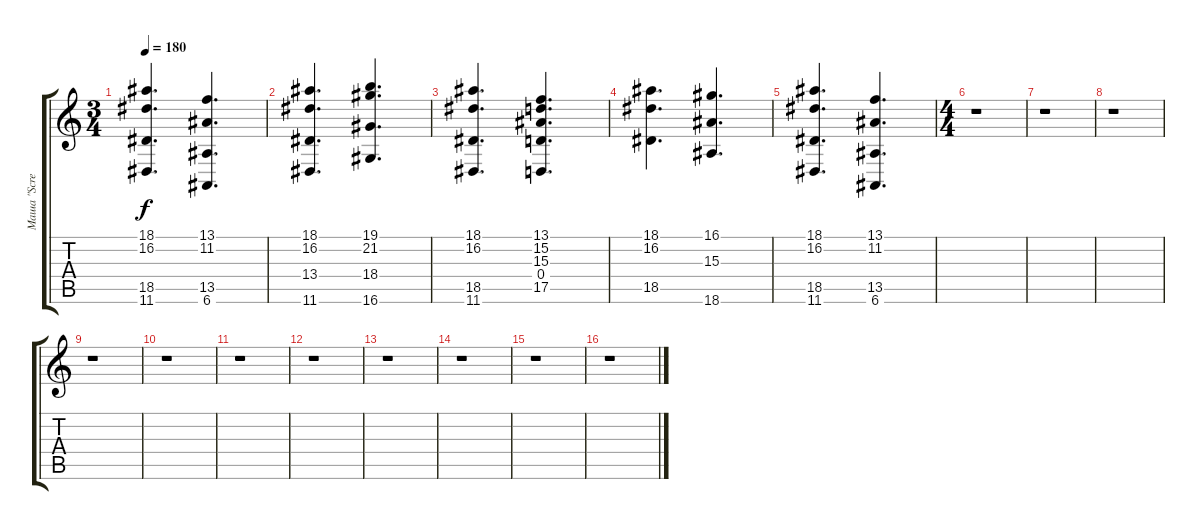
\track ("Маша \"Scream\"" "Маша \"Scre") {instrument stringensemble1}
\staff {score tabs}
\tuning (E4 B3 G3 D3 A2 E2) {hide}
\ts (3 4)
\tempo 180
\clef g2
\ks c
(18.1 16.2 18.5 11.6).4{d dy f} (13.1 11.2 13.5 6.6).4{d} |
(18.1 16.2 13.4 11.6).4{d} (19.1 21.2 18.4 16.6).4{d} |
(18.1 16.2 18.5 11.6).4{d} (13.1 15.2 15.3 0.4 17.5).4{d} |
(18.1 16.2 18.5).4{d} (16.1 15.3 18.6).4{d} |
(18.1 16.2 18.5 11.6).4{d} (13.1 11.2 13.5 6.6).4{d} |
\ts (4 4)
r.1 |
r.1 |
r.1 |
r.1 |
r.1 |
r.1 |
r.1 |
r.1 |
r.1 |
r.1 |
r.1
